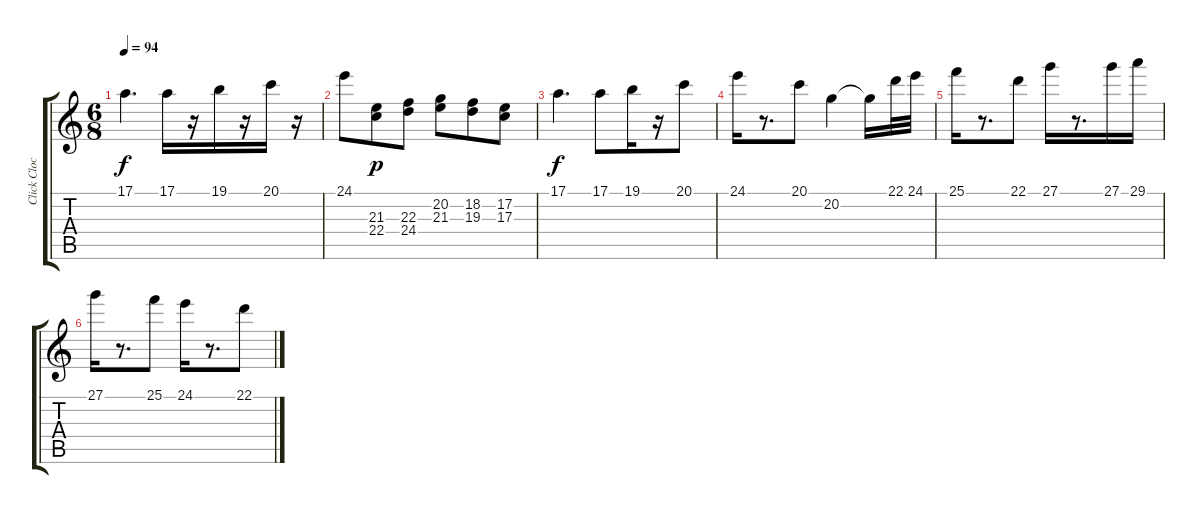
\track ("Click Clock Wood" "Click Cloc") {instrument piccolo}
\staff {score tabs}
\tuning (E4 B3 G3 D3 A2 E2) {hide}
\ts (6 8)
\tempo 94
\clef g2
\ks c
17.1.4{d dy f} 17.1.16 r.16 19.1.16 r.16 20.1.16 r.16 |
24.1.8 (21.3 22.4).8{dy p} (22.3 24.4).8 (20.2 21.3).8 (18.2 19.3).8 (17.2 17.3).8 |
17.1.4{d dy f} 17.1.8 19.1.16 r.16 20.1.8 |
24.1.16 r.8{d} 20.1.8 20.2.4 20.2{t}.16 22.1.32 24.1.32 |
25.1.16 r.8{d} 22.1.8 27.1.16 r.8{d} 27.1.16 29.1.16 |
27.1.16 r.8{d} 25.1.8 24.1.16 r.8{d} 22.1.8
